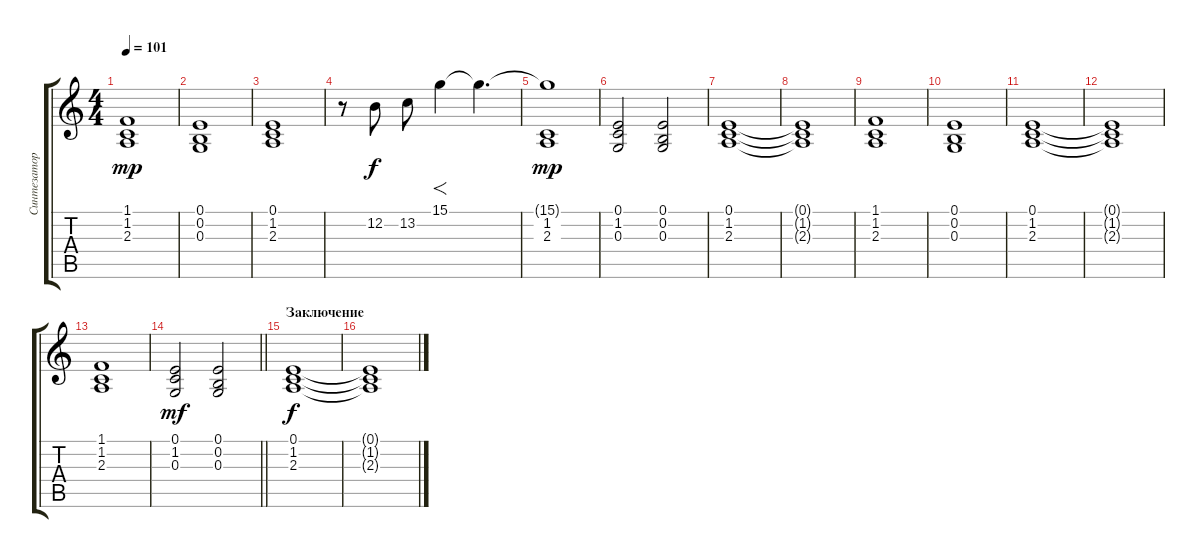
\track ("Синтезатор" "Синтезатор") {instrument synthstrings1}
\staff {score tabs}
\tuning (E4 B3 G3 D3 A2 E2) {hide}
\ts (4 4)
\tempo 101
\clef g2
\ks c
(1.1 1.2 2.3).1{dy mp} |
(0.1 0.2 0.3).1 |
(0.1 1.2 2.3).1 |
r.8 12.2.8{dy f} 13.2.8 15.1.4{f} 15.1{t}.4{d} |
(15.1{t} 1.2 2.3).1{dy mp} |
(0.1 1.2 0.3).2 (0.1 0.2 0.3).2 |
(0.1 1.2 2.3).1 |
(0.1{t} 1.2{t} 2.3{t}).1 |
(1.1 1.2 2.3).1 |
(0.1 0.2 0.3).1 |
(0.1 1.2 2.3).1 |
(0.1{t} 1.2{t} 2.3{t}).1 |
(1.1 1.2 2.3).1 |
\barLineRight lightlight
(0.1 1.2 0.3).2{dy mf} (0.1 0.2 0.3).2 |
\section ("" "Заключение")
(0.1 1.2 2.3).1{dy f} |
(0.1{t} 1.2{t} 2.3{t}).1{volume 0}
